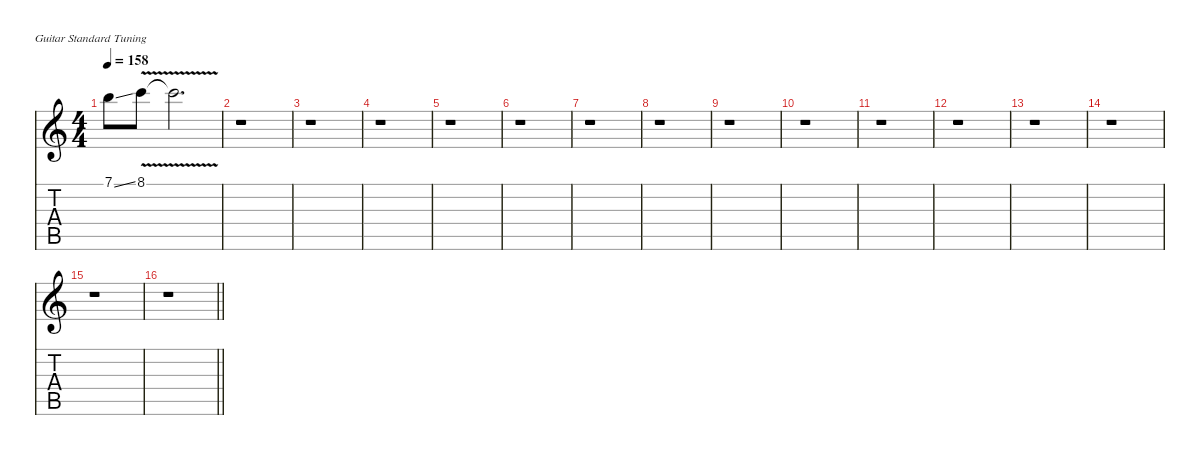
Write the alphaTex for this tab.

\defaultSystemsLayout 4
\hideDynamics
\bracketExtendMode nobrackets
\singleTrackTrackNamePolicy hidden
\multiTrackTrackNamePolicy hidden
\firstSystemTrackNameMode fullname
\firstSystemTrackNameOrientation horizontal
\otherSystemsTrackNameOrientation horizontal
\track ("Lead guitar" "jz.guit.") {defaultSystemsLayout 4 instrument electricguitarjazz}
\staff {score tabs}
\tuning (E4 B3 G3 D3 A2 E2)
\ts (4 4)
\tempo 158
\clef g2
\ks aminor
7.1{ss}.8{dy f beam Down} 8.1{v}.8{beam Down} 8.1{v t}.2{d beam Down} |
r.1{beam Down} |
r.1{beam Down} |
r.1{beam Down} |
r.1{beam Down} |
r.1{beam Down} |
r.1{beam Down} |
r.1{beam Down} |
r.1{beam Down} |
r.1{beam Down} |
r.1{beam Down} |
r.1{beam Down} |
r.1{beam Down} |
r.1{beam Down} |
r.1{beam Down} |
\barLineRight lightlight
r.1{beam Down}
